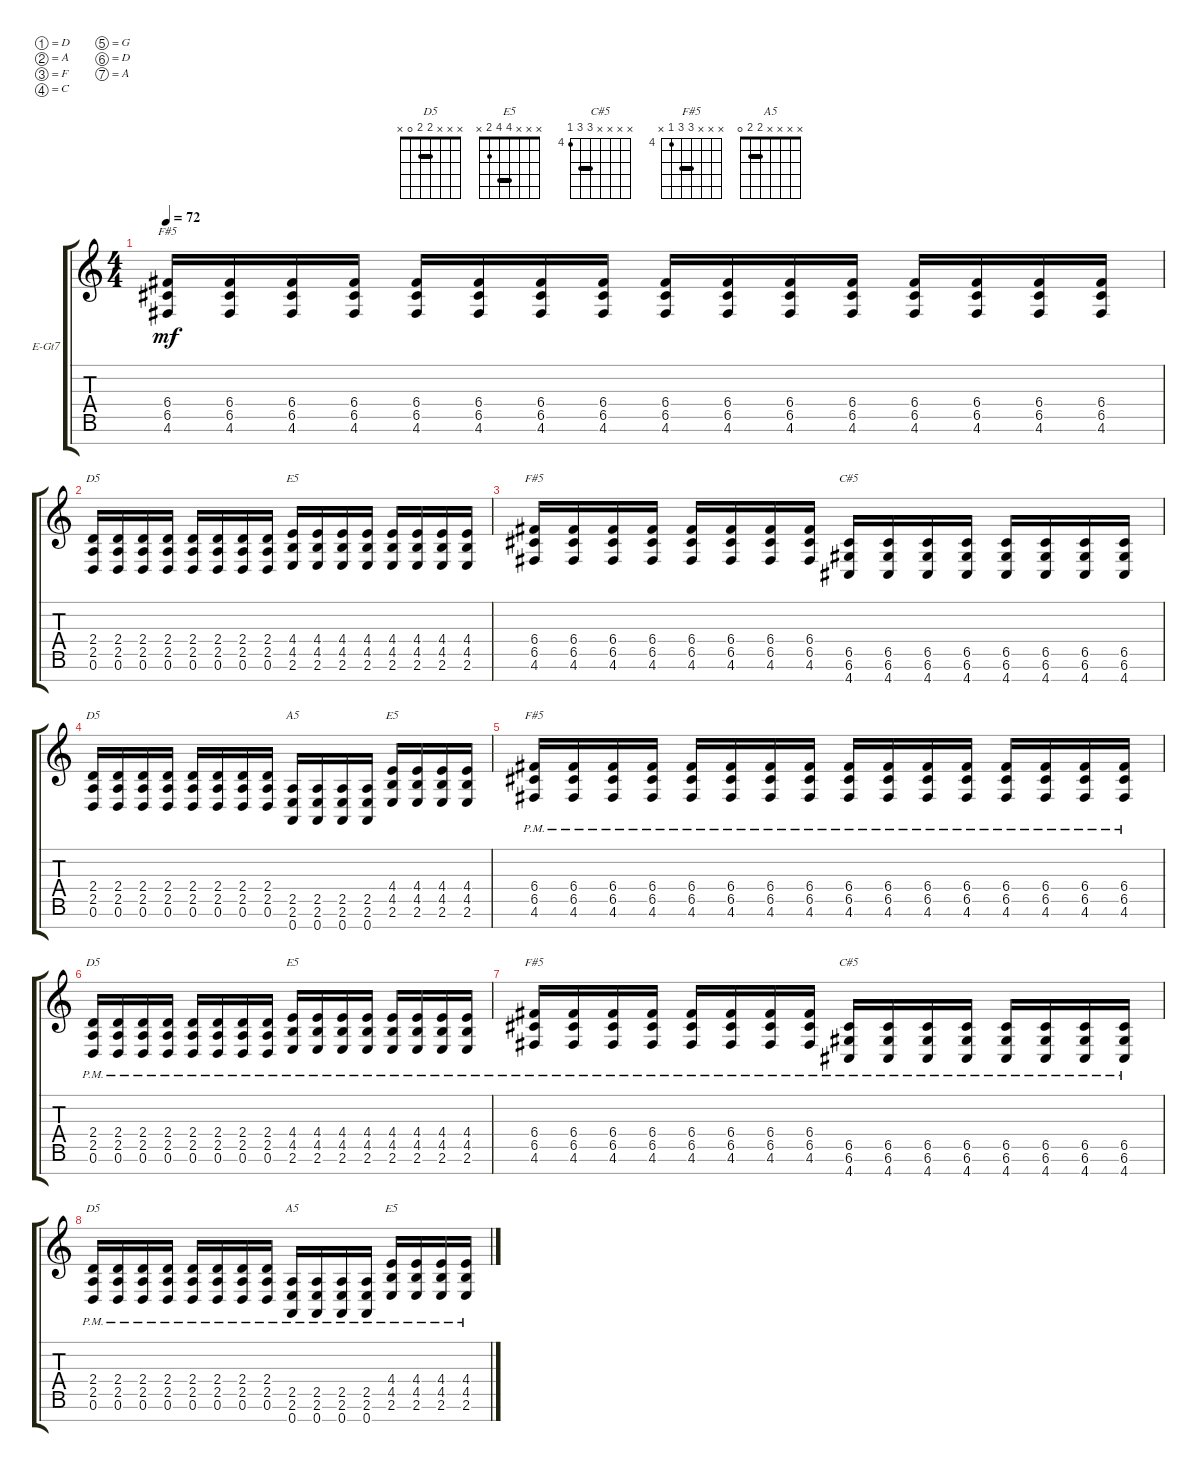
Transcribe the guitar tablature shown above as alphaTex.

\defaultSystemsLayout 4
\bracketExtendMode groupsimilarinstruments
\firstSystemTrackNameOrientation horizontal
\otherSystemsTrackNameOrientation horizontal
\track ("Electric Guitar" "E-Gt7") {solo instrument overdrivenguitar}
\staff {score tabs}
\tuning (D4 A3 F3 C3 G2 D2 A1)
\chord ("D5" x x x 2 2 0 x) {showfingering false barre 2}
\chord ("E5" x x x 4 4 2 x) {showfingering false barre 4}
\chord ("C#5" x x x x 6 6 4) {firstfret 4 showfingering false barre 6}
\chord ("F#5" x x x 6 6 4 x) {firstfret 4 showfingering false barre 6}
\chord ("A5" x x x x 2 2 0) {showfingering false barre 2}
\ts (4 4)
\tempo 72
\clef g2
\ks c
(4.6 6.5 6.4).16{ch "F#5" dy mf} (4.6 6.5 6.4).16 (4.6 6.5 6.4).16 (4.6 6.5 6.4).16 (4.6 6.5 6.4).16 (4.6 6.5 6.4).16 (4.6 6.5 6.4).16 (4.6 6.5 6.4).16 (4.6 6.5 6.4).16 (4.6 6.5 6.4).16 (4.6 6.5 6.4).16 (4.6 6.5 6.4).16 (4.6 6.5 6.4).16 (4.6 6.5 6.4).16 (4.6 6.5 6.4).16 (4.6 6.5 6.4).16 |
(0.6 2.5 2.4).16{ch "D5"} (2.4 2.5 0.6).16 (0.6 2.5 2.4).16 (2.4 2.5 0.6).16 (0.6 2.5 2.4).16 (2.4 2.5 0.6).16 (0.6 2.5 2.4).16 (2.4 2.5 0.6).16 (2.6 4.5 4.4).16{ch "E5"} (2.6 4.5 4.4).16 (2.6 4.5 4.4).16 (2.6 4.5 4.4).16 (2.6 4.5 4.4).16 (2.6 4.5 4.4).16 (2.6 4.5 4.4).16 (2.6 4.5 4.4).16 |
(4.6 6.5 6.4).16{ch "F#5"} (4.6 6.5 6.4).16 (4.6 6.5 6.4).16 (4.6 6.5 6.4).16 (4.6 6.5 6.4).16 (4.6 6.5 6.4).16 (4.6 6.5 6.4).16 (4.6 6.5 6.4).16 (6.6 6.5 4.7).16{ch "C#5"} (6.6 6.5 4.7).16 (6.6 6.5 4.7).16 (6.6 6.5 4.7).16 (6.6 6.5 4.7).16 (6.6 6.5 4.7).16 (6.6 6.5 4.7).16 (6.6 6.5 4.7).16 |
(0.6 2.5 2.4).16{ch "D5"} (2.4 2.5 0.6).16 (0.6 2.5 2.4).16 (2.4 2.5 0.6).16 (0.6 2.5 2.4).16 (2.4 2.5 0.6).16 (0.6 2.5 2.4).16 (2.4 2.5 0.6).16 (2.6 2.5 0.7).16{ch "A5"} (2.6 2.5 0.7).16 (2.6 2.5 0.7).16 (2.6 2.5 0.7).16 (2.6 4.5 4.4).16{ch "E5"} (2.6 4.5 4.4).16 (2.6 4.5 4.4).16 (2.6 4.5 4.4).16 |
(4.6{pm} 6.5{pm} 6.4{pm}).16{ch "F#5"} (4.6{pm} 6.5{pm} 6.4{pm}).16 (4.6{pm} 6.5{pm} 6.4{pm}).16 (4.6{pm} 6.5{pm} 6.4{pm}).16 (4.6{pm} 6.5{pm} 6.4{pm}).16 (4.6{pm} 6.5{pm} 6.4{pm}).16 (4.6{pm} 6.5{pm} 6.4{pm}).16 (4.6{pm} 6.5{pm} 6.4{pm}).16 (4.6{pm} 6.5{pm} 6.4{pm}).16 (4.6{pm} 6.5{pm} 6.4{pm}).16 (4.6{pm} 6.5{pm} 6.4{pm}).16 (4.6{pm} 6.5{pm} 6.4{pm}).16 (4.6{pm} 6.5{pm} 6.4{pm}).16 (4.6{pm} 6.5{pm} 6.4{pm}).16 (4.6{pm} 6.5{pm} 6.4{pm}).16 (4.6{pm} 6.5{pm} 6.4{pm}).16 |
(0.6{pm} 2.5{pm} 2.4{pm}).16{ch "D5"} (2.4{pm} 2.5{pm} 0.6{pm}).16 (0.6{pm} 2.5{pm} 2.4{pm}).16 (2.4{pm} 2.5{pm} 0.6{pm}).16 (0.6{pm} 2.5{pm} 2.4{pm}).16 (2.4{pm} 2.5{pm} 0.6{pm}).16 (0.6{pm} 2.5{pm} 2.4{pm}).16 (2.4{pm} 2.5{pm} 0.6{pm}).16 (2.6{pm} 4.5{pm} 4.4{pm}).16{ch "E5"} (2.6{pm} 4.5{pm} 4.4{pm}).16 (2.6{pm} 4.5{pm} 4.4{pm}).16 (2.6{pm} 4.5{pm} 4.4{pm}).16 (2.6{pm} 4.5{pm} 4.4{pm}).16 (2.6{pm} 4.5{pm} 4.4{pm}).16 (2.6{pm} 4.5{pm} 4.4{pm}).16 (2.6{pm} 4.5{pm} 4.4{pm}).16 |
(4.6{pm} 6.5{pm} 6.4{pm}).16{ch "F#5"} (4.6{pm} 6.5{pm} 6.4{pm}).16 (4.6{pm} 6.5{pm} 6.4{pm}).16 (4.6{pm} 6.5{pm} 6.4{pm}).16 (4.6{pm} 6.5{pm} 6.4{pm}).16 (4.6{pm} 6.5{pm} 6.4{pm}).16 (4.6{pm} 6.5{pm} 6.4{pm}).16 (4.6{pm} 6.5{pm} 6.4{pm}).16 (6.6{pm} 6.5{pm} 4.7{pm}).16{ch "C#5"} (6.6{pm} 6.5{pm} 4.7{pm}).16 (6.6{pm} 6.5{pm} 4.7{pm}).16 (6.6{pm} 6.5{pm} 4.7{pm}).16 (6.6{pm} 6.5{pm} 4.7{pm}).16 (6.6{pm} 6.5{pm} 4.7{pm}).16 (6.6{pm} 6.5{pm} 4.7{pm}).16 (6.6{pm} 6.5{pm} 4.7{pm}).16 |
(0.6{pm} 2.5{pm} 2.4{pm}).16{ch "D5"} (2.4{pm} 2.5{pm} 0.6{pm}).16 (0.6{pm} 2.5{pm} 2.4{pm}).16 (2.4{pm} 2.5{pm} 0.6{pm}).16 (0.6{pm} 2.5{pm} 2.4{pm}).16 (2.4{pm} 2.5{pm} 0.6{pm}).16 (0.6{pm} 2.5{pm} 2.4{pm}).16 (2.4{pm} 2.5{pm} 0.6{pm}).16 (2.6{pm} 2.5{pm} 0.7{pm}).16{ch "A5"} (2.6{pm} 2.5{pm} 0.7{pm}).16 (2.6{pm} 2.5{pm} 0.7{pm}).16 (2.6{pm} 2.5{pm} 0.7{pm}).16 (2.6{pm} 4.5{pm} 4.4{pm}).16{ch "E5"} (2.6{pm} 4.5{pm} 4.4{pm}).16 (2.6{pm} 4.5{pm} 4.4{pm}).16 (2.6{pm} 4.5{pm} 4.4{pm}).16
